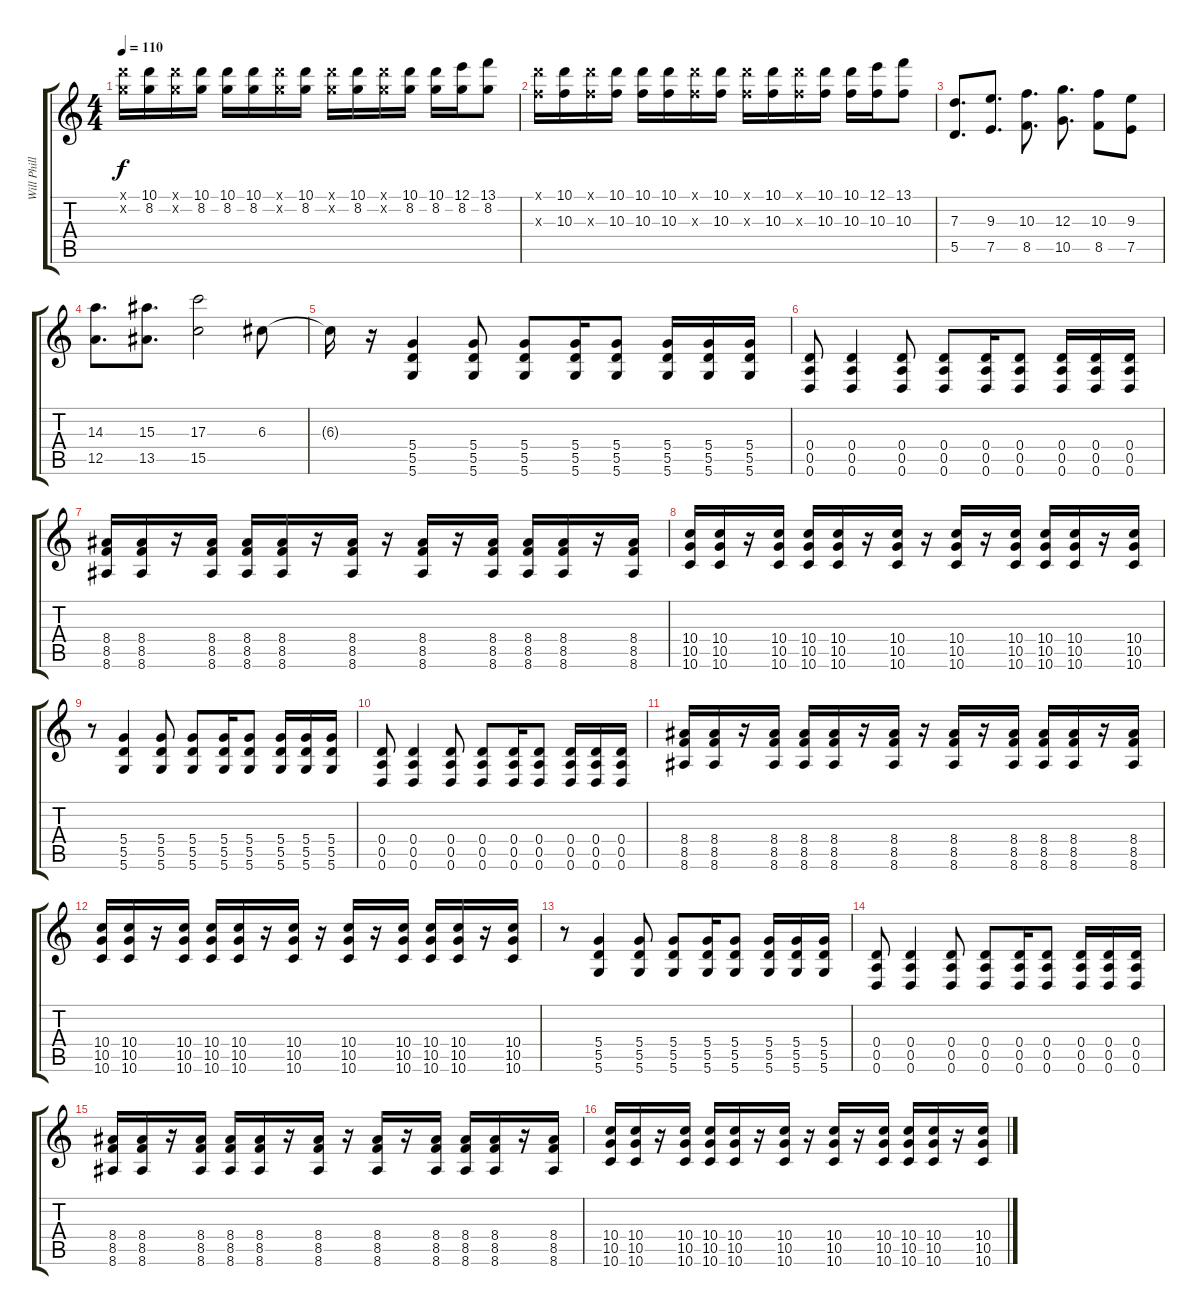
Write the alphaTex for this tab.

\track ("Will Phillipson" "Will Phill") {instrument overdrivenguitar}
\staff {score tabs}
\tuning (E4 B3 G3 D3 A2 D2) {hide}
\ts (4 4)
\tempo 110
\clef g2
\ks c
(10.1{x} 8.2{x}).16{dy f} (10.1 8.2).16 (10.1{x} 8.2{x}).16 (10.1 8.2).16 (10.1 8.2).16 (10.1 8.2).16 (10.1{x} 8.2{x}).16 (10.1 8.2).16 (10.1{x} 8.2{x}).16 (10.1 8.2).16 (10.1{x} 8.2{x}).16 (10.1 8.2).16 (10.1 8.2).16 (12.1 8.2).16 (13.1 8.2).8 |
(10.1{x} 10.3{x}).16 (10.1 10.3).16 (10.1{x} 10.3{x}).16 (10.1 10.3).16 (10.1 10.3).16 (10.1 10.3).16 (10.1{x} 10.3{x}).16 (10.1 10.3).16 (10.1{x} 10.3{x}).16 (10.1 10.3).16 (10.1{x} 10.3{x}).16 (10.1 10.3).16 (10.1 10.3).16 (12.1 10.3).16 (13.1 10.3).8 |
(7.3 5.5).8{d} (9.3 7.5).8{d} (10.3 8.5).8{d} (12.3 10.5).8{d} (10.3 8.5).8 (9.3 7.5).8 |
(14.3 12.5).8{d} (15.3 13.5).8{d} (17.3 15.5).2 6.3.8 |
6.3{t}.16 r.16 (5.4 5.5 5.6).4 (5.4 5.5 5.6).8 (5.4 5.5 5.6).8 (5.4 5.5 5.6).16 (5.4 5.5 5.6).8 (5.4 5.5 5.6).16 (5.4 5.5 5.6).16 (5.4 5.5 5.6).16 |
(0.4 0.5 0.6).8 (0.4 0.5 0.6).4 (0.4 0.5 0.6).8 (0.4 0.5 0.6).8 (0.4 0.5 0.6).16 (0.4 0.5 0.6).8 (0.4 0.5 0.6).16 (0.4 0.5 0.6).16 (0.4 0.5 0.6).16 |
(8.4 8.5 8.6).16 (8.4 8.5 8.6).16 r.16 (8.4 8.5 8.6).16 (8.4 8.5 8.6).16 (8.4 8.5 8.6).16 r.16 (8.4 8.5 8.6).16 r.16 (8.4 8.5 8.6).16 r.16 (8.4 8.5 8.6).16 (8.4 8.5 8.6).16 (8.4 8.5 8.6).16 r.16 (8.4 8.5 8.6).16 |
(10.4 10.5 10.6).16 (10.4 10.5 10.6).16 r.16 (10.4 10.5 10.6).16 (10.4 10.5 10.6).16 (10.4 10.5 10.6).16 r.16 (10.4 10.5 10.6).16 r.16 (10.4 10.5 10.6).16 r.16 (10.4 10.5 10.6).16 (10.4 10.5 10.6).16 (10.4 10.5 10.6).16 r.16 (10.4 10.5 10.6).16 |
r.8 (5.4 5.5 5.6).4 (5.4 5.5 5.6).8 (5.4 5.5 5.6).8 (5.4 5.5 5.6).16 (5.4 5.5 5.6).8 (5.4 5.5 5.6).16 (5.4 5.5 5.6).16 (5.4 5.5 5.6).16 |
(0.4 0.5 0.6).8 (0.4 0.5 0.6).4 (0.4 0.5 0.6).8 (0.4 0.5 0.6).8 (0.4 0.5 0.6).16 (0.4 0.5 0.6).8 (0.4 0.5 0.6).16 (0.4 0.5 0.6).16 (0.4 0.5 0.6).16 |
(8.4 8.5 8.6).16 (8.4 8.5 8.6).16 r.16 (8.4 8.5 8.6).16 (8.4 8.5 8.6).16 (8.4 8.5 8.6).16 r.16 (8.4 8.5 8.6).16 r.16 (8.4 8.5 8.6).16 r.16 (8.4 8.5 8.6).16 (8.4 8.5 8.6).16 (8.4 8.5 8.6).16 r.16 (8.4 8.5 8.6).16 |
(10.4 10.5 10.6).16 (10.4 10.5 10.6).16 r.16 (10.4 10.5 10.6).16 (10.4 10.5 10.6).16 (10.4 10.5 10.6).16 r.16 (10.4 10.5 10.6).16 r.16 (10.4 10.5 10.6).16 r.16 (10.4 10.5 10.6).16 (10.4 10.5 10.6).16 (10.4 10.5 10.6).16 r.16 (10.4 10.5 10.6).16 |
r.8 (5.4 5.5 5.6).4 (5.4 5.5 5.6).8 (5.4 5.5 5.6).8 (5.4 5.5 5.6).16 (5.4 5.5 5.6).8 (5.4 5.5 5.6).16 (5.4 5.5 5.6).16 (5.4 5.5 5.6).16 |
(0.4 0.5 0.6).8 (0.4 0.5 0.6).4 (0.4 0.5 0.6).8 (0.4 0.5 0.6).8 (0.4 0.5 0.6).16 (0.4 0.5 0.6).8 (0.4 0.5 0.6).16 (0.4 0.5 0.6).16 (0.4 0.5 0.6).16 |
(8.4 8.5 8.6).16 (8.4 8.5 8.6).16 r.16 (8.4 8.5 8.6).16 (8.4 8.5 8.6).16 (8.4 8.5 8.6).16 r.16 (8.4 8.5 8.6).16 r.16 (8.4 8.5 8.6).16 r.16 (8.4 8.5 8.6).16 (8.4 8.5 8.6).16 (8.4 8.5 8.6).16 r.16 (8.4 8.5 8.6).16 |
(10.4 10.5 10.6).16 (10.4 10.5 10.6).16 r.16 (10.4 10.5 10.6).16 (10.4 10.5 10.6).16 (10.4 10.5 10.6).16 r.16 (10.4 10.5 10.6).16 r.16 (10.4 10.5 10.6).16 r.16 (10.4 10.5 10.6).16 (10.4 10.5 10.6).16 (10.4 10.5 10.6).16 r.16 (10.4 10.5 10.6).16
